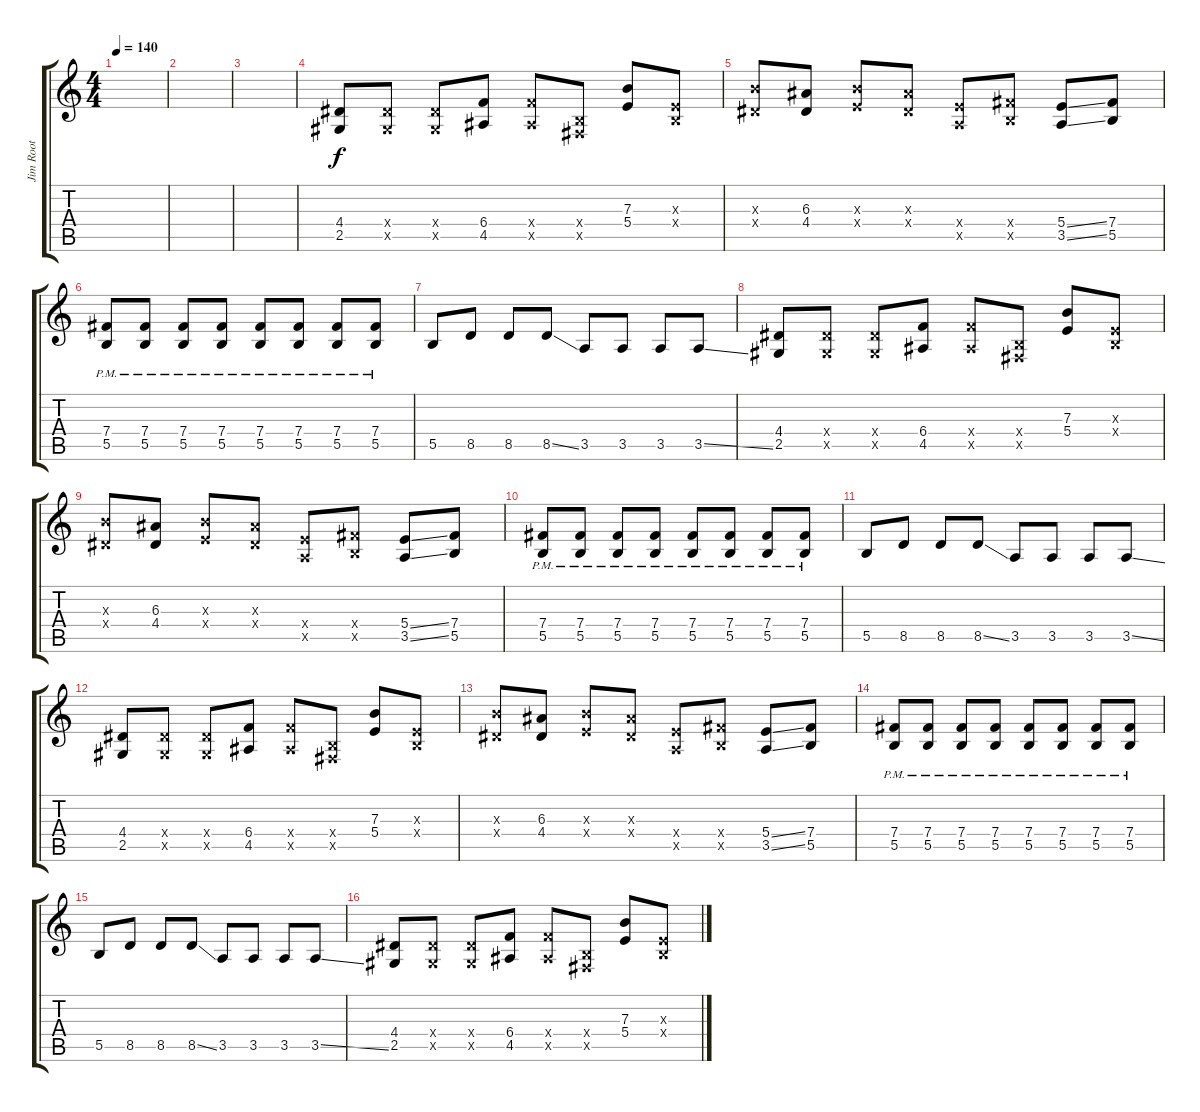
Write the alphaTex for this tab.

\track ("Jim Root" "Jim Root") {instrument distortionguitar}
\staff {score tabs}
\tuning (Db4 Ab3 E3 B2 Gb2 B1) {hide}
\ts (4 4)
\tempo 140
\clef g2
\ks c
|
|
|
(4.4 2.5).8 (4.4{x} 2.5{x}).8 (4.4{x} 2.5{x}).8 (6.4 4.5).8 (6.4{x} 4.5{x}).8 (0.4{x} 0.5{x}).8 (7.3 5.4).8 (0.3{x} 0.4{x}).8 |
(7.3{x} 4.4{x}).8 (6.3 4.4).8 (7.3{x} 5.4{x}).8 (6.3{x} 4.4{x}).8 (5.4{x} 3.5{x}).8 (7.4{x} 5.5{x}).8 (5.4{ss} 3.5{ss}).8 (7.4 5.5).8 |
(7.4 5.5{pm}).8 (7.4 5.5{pm}).8 (7.4 5.5{pm}).8 (7.4 5.5{pm}).8 (7.4 5.5{pm}).8 (7.4 5.5{pm}).8 (7.4 5.5{pm}).8 (7.4 5.5{pm}).8 |
5.5.8 8.5.8 8.5.8 8.5{ss}.8 3.5.8 3.5.8 3.5.8 3.5{ss}.8 |
(4.4 2.5).8 (4.4{x} 2.5{x}).8 (4.4{x} 2.5{x}).8 (6.4 4.5).8 (6.4{x} 4.5{x}).8 (0.4{x} 0.5{x}).8 (7.3 5.4).8 (0.3{x} 0.4{x}).8 |
(7.3{x} 4.4{x}).8 (6.3 4.4).8 (7.3{x} 5.4{x}).8 (6.3{x} 4.4{x}).8 (5.4{x} 3.5{x}).8 (7.4{x} 5.5{x}).8 (5.4{ss} 3.5{ss}).8 (7.4 5.5).8 |
(7.4 5.5{pm}).8 (7.4 5.5{pm}).8 (7.4 5.5{pm}).8 (7.4 5.5{pm}).8 (7.4 5.5{pm}).8 (7.4 5.5{pm}).8 (7.4 5.5{pm}).8 (7.4 5.5{pm}).8 |
5.5.8 8.5.8 8.5.8 8.5{ss}.8 3.5.8 3.5.8 3.5.8 3.5{ss}.8 |
(4.4 2.5).8 (4.4{x} 2.5{x}).8 (4.4{x} 2.5{x}).8 (6.4 4.5).8 (6.4{x} 4.5{x}).8 (0.4{x} 0.5{x}).8 (7.3 5.4).8 (0.3{x} 0.4{x}).8 |
(7.3{x} 4.4{x}).8 (6.3 4.4).8 (7.3{x} 5.4{x}).8 (6.3{x} 4.4{x}).8 (5.4{x} 3.5{x}).8 (7.4{x} 5.5{x}).8 (5.4{ss} 3.5{ss}).8 (7.4 5.5).8 |
(7.4 5.5{pm}).8 (7.4 5.5{pm}).8 (7.4 5.5{pm}).8 (7.4 5.5{pm}).8 (7.4 5.5{pm}).8 (7.4 5.5{pm}).8 (7.4 5.5{pm}).8 (7.4 5.5{pm}).8 |
5.5.8 8.5.8 8.5.8 8.5{ss}.8 3.5.8 3.5.8 3.5.8 3.5{ss}.8 |
(4.4 2.5).8 (4.4{x} 2.5{x}).8 (4.4{x} 2.5{x}).8 (6.4 4.5).8 (6.4{x} 4.5{x}).8 (0.4{x} 0.5{x}).8 (7.3 5.4).8 (0.3{x} 0.4{x}).8
